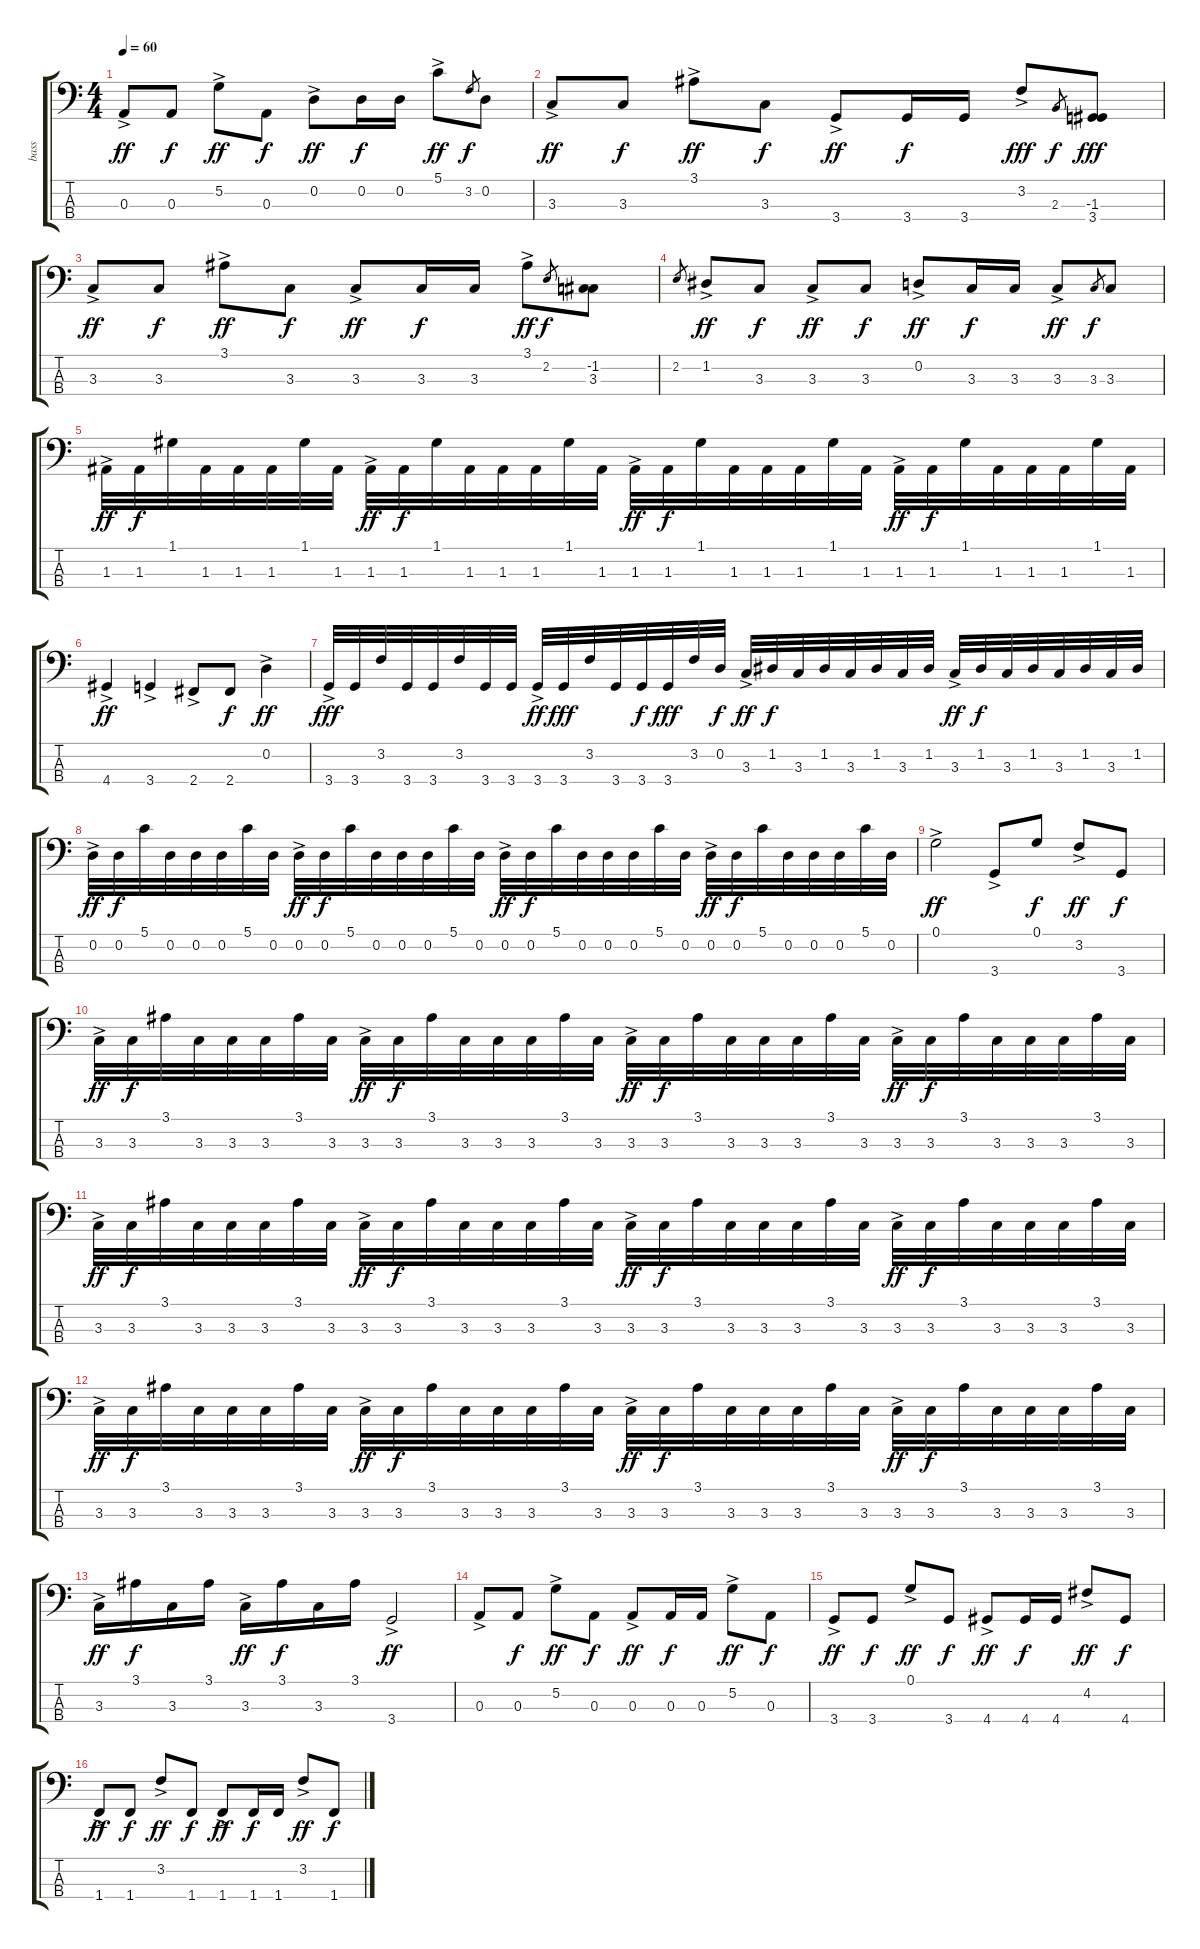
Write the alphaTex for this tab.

\track ("bass" "bass") {instrument electricbasspick}
\staff {score tabs}
\tuning (G2 D2 A1 E1) {hide}
\ts (4 4)
\tempo 60
\clef f4
\ks c
0.3{ac}.8{dy ff} 0.3.8{dy f} 5.2{ac}.8{dy ff} 0.3.8{dy f} 0.2{ac}.8{dy ff} 0.2.16{dy f} 0.2.16 5.1{ac}.8{dy ff} 3.2.8{gr dy f} 0.2.8 |
3.3{ac}.8{dy ff} 3.3.8{dy f} 3.1{ac}.8{dy ff} 3.3.8{dy f} 3.4{ac}.8{dy ff} 3.4.16{dy f} 3.4.16 3.2{ac}.8{dy fff} 2.3.8{gr dy f} (-1.3 3.4).8{dy fff} |
3.3{ac}.8{dy ff} 3.3.8{dy f} 3.1{ac}.8{dy ff} 3.3.8{dy f} 3.3{ac}.8{dy ff} 3.3.16{dy f} 3.3.16 3.1{ac}.8{dy ff} 2.2.8{gr dy f} (-1.2 3.3).8 |
2.2.8{gr} 1.2{ac}.8{dy ff} 3.3.8{dy f} 3.3{ac}.8{dy ff} 3.3.8{dy f} 0.2{ac}.8{dy ff} 3.3.16{dy f} 3.3.16 3.3{ac}.8{dy ff} 3.3.8{gr dy f} 3.3.8 |
1.3{ac}.32{dy ff} 1.3.32{dy f} 1.1.32 1.3.32 1.3.32 1.3.32 1.1.32 1.3.32 1.3{ac}.32{dy ff} 1.3.32{dy f} 1.1.32 1.3.32 1.3.32 1.3.32 1.1.32 1.3.32 1.3{ac}.32{dy ff} 1.3.32{dy f} 1.1.32 1.3.32 1.3.32 1.3.32 1.1.32 1.3.32 1.3{ac}.32{dy ff} 1.3.32{dy f} 1.1.32 1.3.32 1.3.32 1.3.32 1.1.32 1.3.32 |
4.4{ac}.4{dy ff} 3.4{ac}.4 2.4{ac}.8 2.4.8{dy f} 0.2{ac}.4{dy ff} |
3.4{ac}.32{dy fff} 3.4.32 3.2.32 3.4.32 3.4.32 3.2.32 3.4.32 3.4.32 3.4{ac}.32{dy ff} 3.4.32{dy fff} 3.2.32 3.4.32 3.4.32{dy f} 3.4.32{dy fff} 3.2.32 0.2.32{dy f} 3.3{ac}.32{dy ff} 1.2.32{dy f} 3.3.32 1.2.32 3.3.32 1.2.32 3.3.32 1.2.32 3.3{ac}.32{dy ff} 1.2.32{dy f} 3.3.32 1.2.32 3.3.32 1.2.32 3.3.32 1.2.32 |
0.2{ac}.32{dy ff} 0.2.32{dy f} 5.1.32 0.2.32 0.2.32 0.2.32 5.1.32 0.2.32 0.2{ac}.32{dy ff} 0.2.32{dy f} 5.1.32 0.2.32 0.2.32 0.2.32 5.1.32 0.2.32 0.2{ac}.32{dy ff} 0.2.32{dy f} 5.1.32 0.2.32 0.2.32 0.2.32 5.1.32 0.2.32 0.2{ac}.32{dy ff} 0.2.32{dy f} 5.1.32 0.2.32 0.2.32 0.2.32 5.1.32 0.2.32 |
0.1{ac}.2{dy ff} 3.4{ac}.8 0.1.8{dy f} 3.2{ac}.8{dy ff} 3.4.8{dy f} |
3.3{ac}.32{dy ff} 3.3.32{dy f} 3.1.32 3.3.32 3.3.32 3.3.32 3.1.32 3.3.32 3.3{ac}.32{dy ff} 3.3.32{dy f} 3.1.32 3.3.32 3.3.32 3.3.32 3.1.32 3.3.32 3.3{ac}.32{dy ff} 3.3.32{dy f} 3.1.32 3.3.32 3.3.32 3.3.32 3.1.32 3.3.32 3.3{ac}.32{dy ff} 3.3.32{dy f} 3.1.32 3.3.32 3.3.32 3.3.32 3.1.32 3.3.32 |
3.3{ac}.32{dy ff} 3.3.32{dy f} 3.1.32 3.3.32 3.3.32 3.3.32 3.1.32 3.3.32 3.3{ac}.32{dy ff} 3.3.32{dy f} 3.1.32 3.3.32 3.3.32 3.3.32 3.1.32 3.3.32 3.3{ac}.32{dy ff} 3.3.32{dy f} 3.1.32 3.3.32 3.3.32 3.3.32 3.1.32 3.3.32 3.3{ac}.32{dy ff} 3.3.32{dy f} 3.1.32 3.3.32 3.3.32 3.3.32 3.1.32 3.3.32 |
3.3{ac}.32{dy ff} 3.3.32{dy f} 3.1.32 3.3.32 3.3.32 3.3.32 3.1.32 3.3.32 3.3{ac}.32{dy ff} 3.3.32{dy f} 3.1.32 3.3.32 3.3.32 3.3.32 3.1.32 3.3.32 3.3{ac}.32{dy ff} 3.3.32{dy f} 3.1.32 3.3.32 3.3.32 3.3.32 3.1.32 3.3.32 3.3{ac}.32{dy ff} 3.3.32{dy f} 3.1.32 3.3.32 3.3.32 3.3.32 3.1.32 3.3.32 |
3.3{ac}.16{dy ff} 3.1.16{dy f} 3.3.16 3.1.16 3.3{ac}.16{dy ff} 3.1.16{dy f} 3.3.16 3.1.16 3.4{ac}.2{dy ff} |
0.3{ac}.8 0.3.8{dy f} 5.2{ac}.8{dy ff} 0.3.8{dy f} 0.3{ac}.8{dy ff} 0.3.16{dy f} 0.3.16 5.2{ac}.8{dy ff} 0.3.8{dy f} |
3.4{ac}.8{dy ff} 3.4.8{dy f} 0.1{ac}.8{dy ff} 3.4.8{dy f} 4.4{ac}.8{dy ff} 4.4.16{dy f} 4.4.16 4.2{ac}.8{dy ff} 4.4.8{dy f} |
1.4{ac}.8{dy ff} 1.4.8{dy f} 3.2{ac}.8{dy ff} 1.4.8{dy f} 1.4{ac}.8{dy ff} 1.4.16{dy f} 1.4.16 3.2{ac}.8{dy ff} 1.4.8{dy f}
